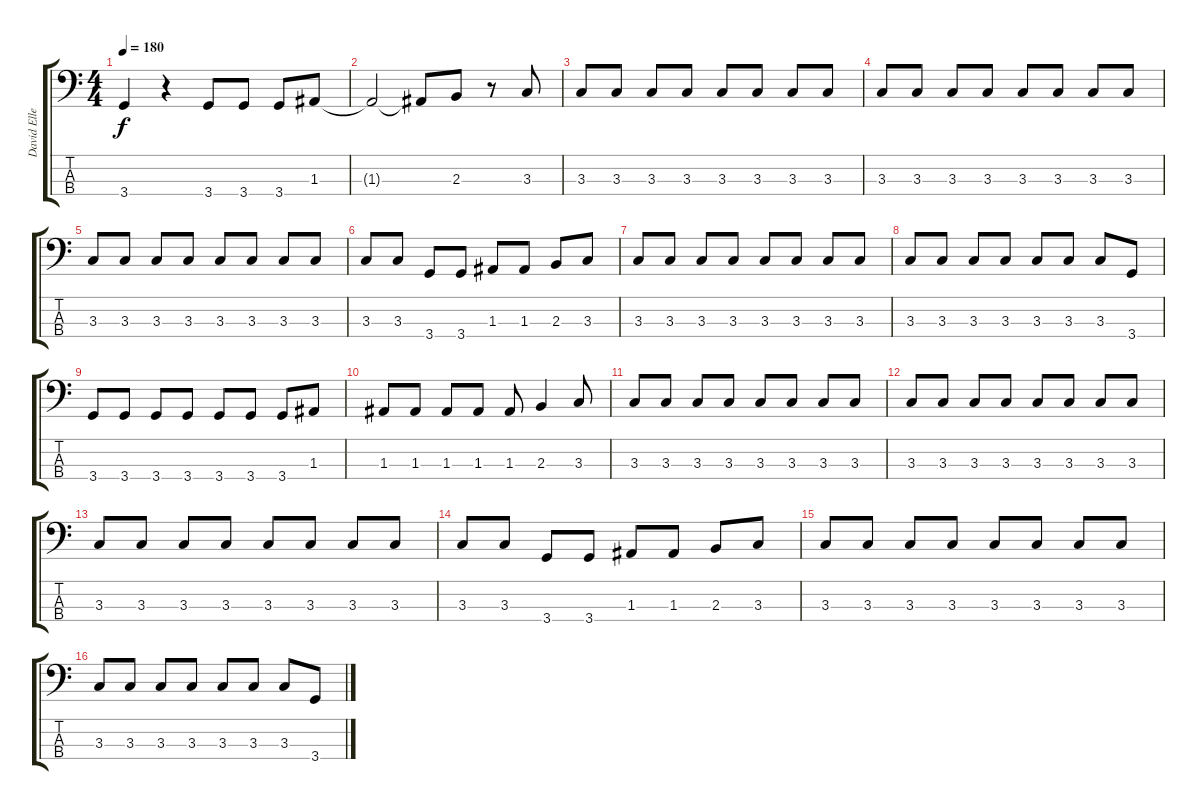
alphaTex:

\track ("David Ellefson" "David Elle") {instrument electricbasspick}
\staff {score tabs}
\tuning (G2 D2 A1 E1) {hide}
\ts (4 4)
\tempo 180
\clef f4
\ks c
3.4.4{dy f} r.4 3.4.8 3.4.8 3.4.8 1.3.8 |
1.3{t}.2 1.3{t}.8 2.3.8 r.8 3.3.8 |
3.3.8 3.3.8 3.3.8 3.3.8 3.3.8 3.3.8 3.3.8 3.3.8 |
3.3.8 3.3.8 3.3.8 3.3.8 3.3.8 3.3.8 3.3.8 3.3.8 |
3.3.8 3.3.8 3.3.8 3.3.8 3.3.8 3.3.8 3.3.8 3.3.8 |
3.3.8 3.3.8 3.4.8 3.4.8 1.3.8 1.3.8 2.3.8 3.3.8 |
3.3.8 3.3.8 3.3.8 3.3.8 3.3.8 3.3.8 3.3.8 3.3.8 |
3.3.8 3.3.8 3.3.8 3.3.8 3.3.8 3.3.8 3.3.8 3.4.8 |
3.4.8 3.4.8 3.4.8 3.4.8 3.4.8 3.4.8 3.4.8 1.3.8 |
1.3.8 1.3.8 1.3.8 1.3.8 1.3.8 2.3.4 3.3.8 |
3.3.8 3.3.8 3.3.8 3.3.8 3.3.8 3.3.8 3.3.8 3.3.8 |
3.3.8 3.3.8 3.3.8 3.3.8 3.3.8 3.3.8 3.3.8 3.3.8 |
3.3.8 3.3.8 3.3.8 3.3.8 3.3.8 3.3.8 3.3.8 3.3.8 |
3.3.8 3.3.8 3.4.8 3.4.8 1.3.8 1.3.8 2.3.8 3.3.8 |
3.3.8 3.3.8 3.3.8 3.3.8 3.3.8 3.3.8 3.3.8 3.3.8 |
3.3.8 3.3.8 3.3.8 3.3.8 3.3.8 3.3.8 3.3.8 3.4.8
